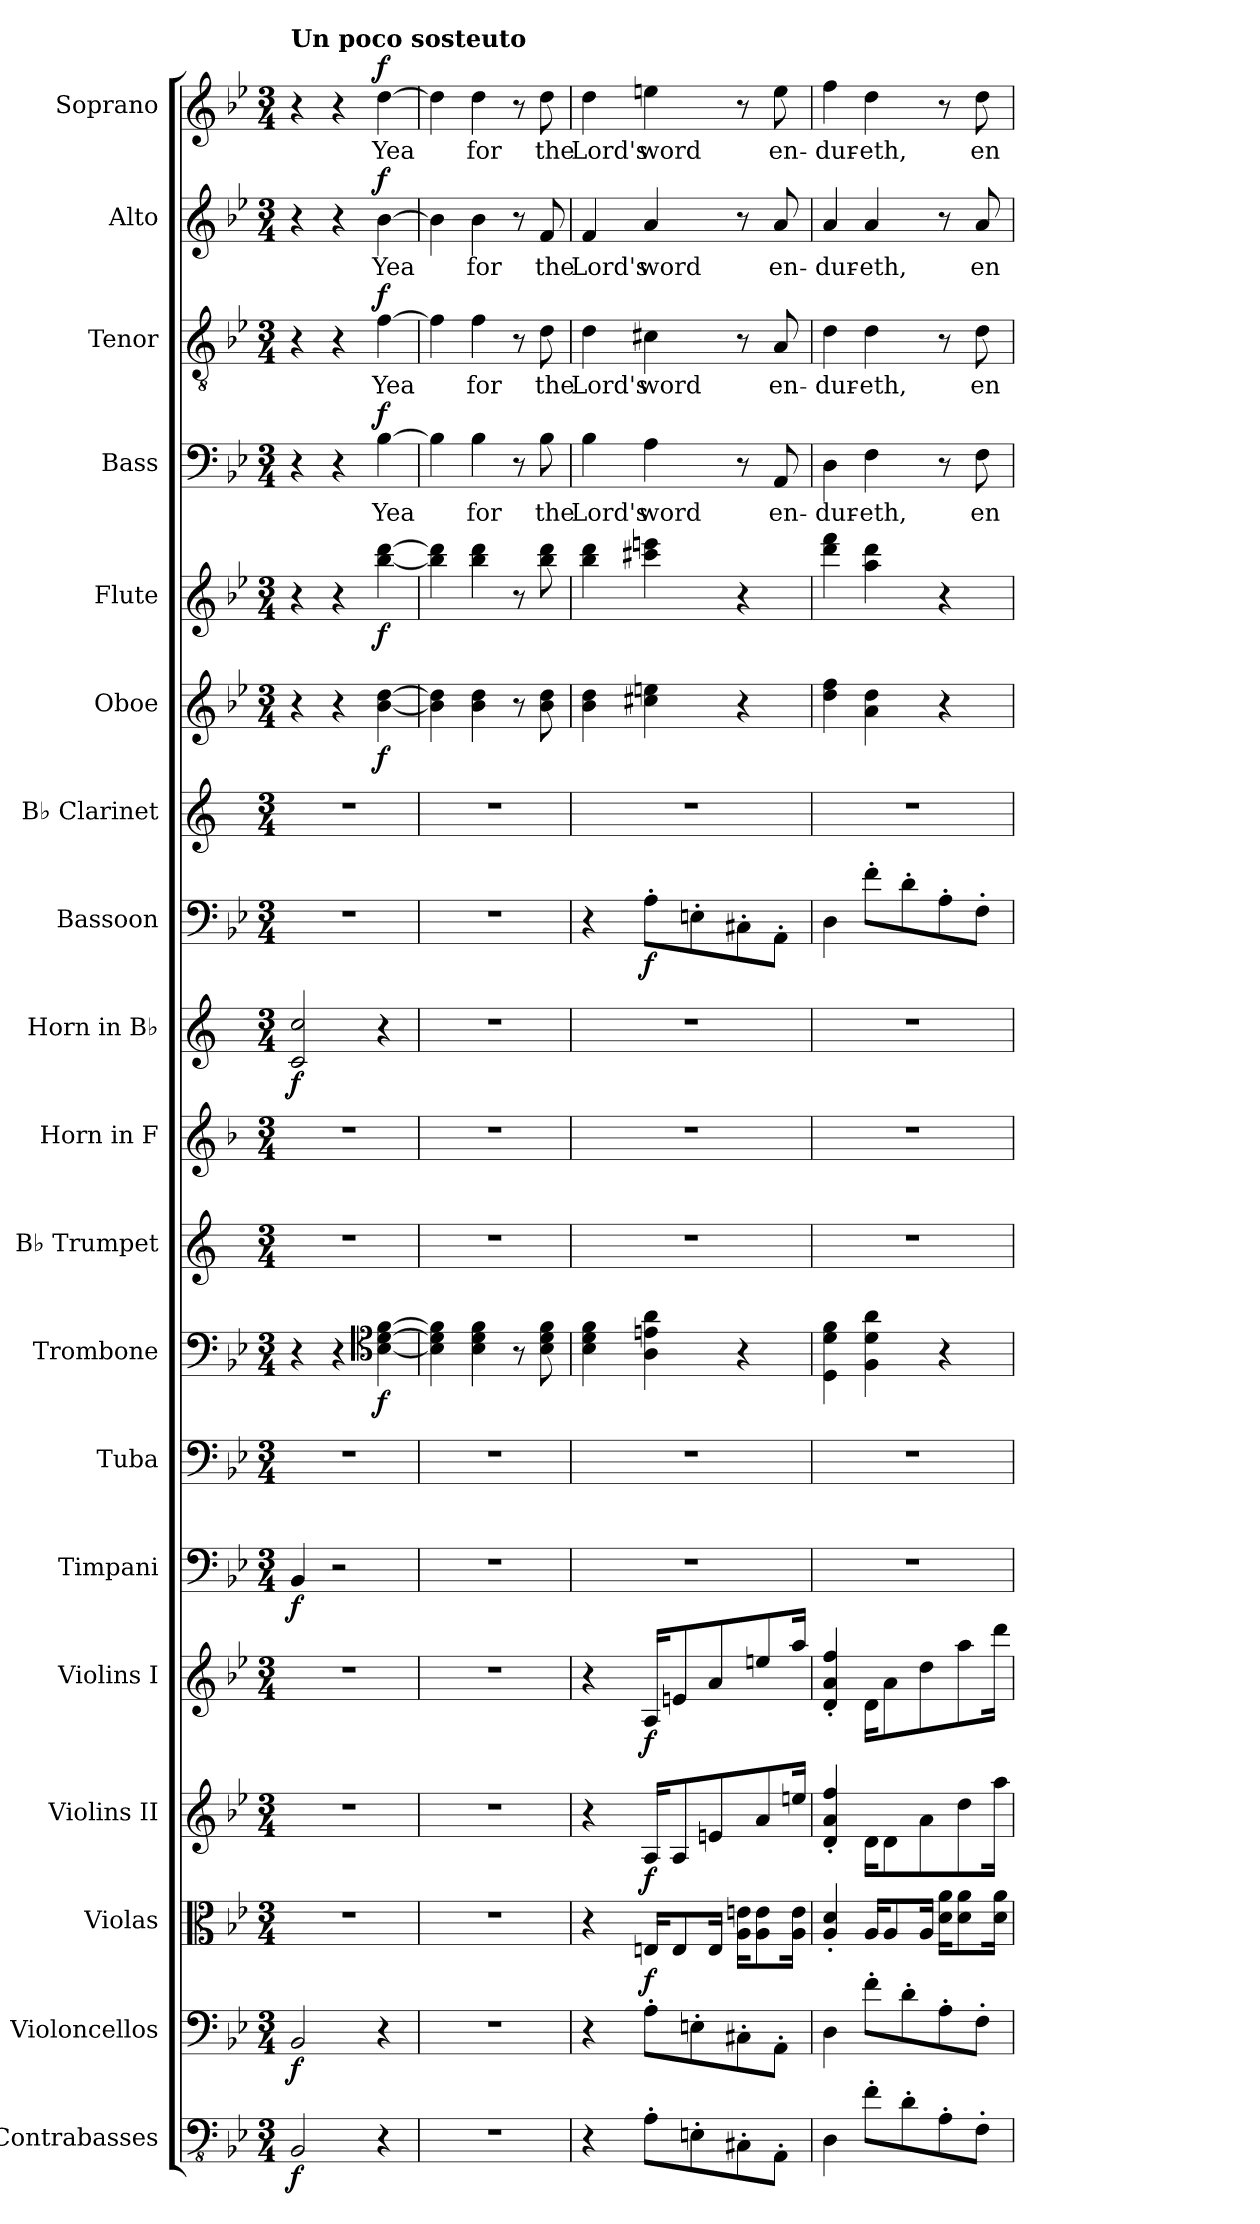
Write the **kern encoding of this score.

**kern	**dynam	**kern	**dynam	**kern	**dynam	**kern	**dynam	**kern	**dynam	**kern	**dynam	**kern	**kern	**dynam	**kern	**kern	**kern	**dynam	**kern	**dynam	**kern	**kern	**dynam	**kern	**dynam	**kern	**text	**dynam	**kern	**text	**dynam	**kern	**text	**dynam	**kern	**text	**dynam
*part19	*part19	*part18	*part18	*part17	*part17	*part16	*part16	*part15	*part15	*part14	*part14	*part13	*part12	*part12	*part11	*part10	*part9	*part9	*part8	*part8	*part7	*part6	*part6	*part5	*part5	*part4	*part4	*part4	*part3	*part3	*part3	*part2	*part2	*part2	*part1	*part1	*part1
*staff19	*staff19	*staff18	*staff18	*staff17	*staff17	*staff16	*staff16	*staff15	*staff15	*staff14	*staff14	*staff13	*staff12	*staff12	*staff11	*staff10	*staff9	*staff9	*staff8	*staff8	*staff7	*staff6	*staff6	*staff5	*staff5	*staff4	*staff4	*staff4	*staff3	*staff3	*staff3	*staff2	*staff2	*staff2	*staff1	*staff1	*staff1
*I"Contrabasses	*	*I"Violoncellos	*	*I"Violas	*	*I"Violins II	*	*I"Violins I	*	*I"Timpani	*	*I"Tuba	*I"Trombone	*	*I"B♭ Trumpet	*I"Horn in F	*I"Horn in B♭	*	*I"Bassoon	*	*I"B♭ Clarinet	*I"Oboe	*	*I"Flute	*	*I"Bass	*	*	*I"Tenor	*	*	*I"Alto	*	*	*I"Soprano	*	*
*I'Cbs.	*	*I'Vcs.	*	*I'Vlas.	*	*I'Vlns. II	*	*I'Vlns. I	*	*I'Timp.	*	*I'Tba.	*I'Tbn.	*	*I'B♭ Tpt.	*	*	*	*I'Bsn.	*	*I'B♭ Cl.	*I'Ob.	*	*I'Fl.	*	*I'B	*	*	*I'T	*	*	*I'A	*	*	*I'S	*	*
*clefFv4	*	*clefF4	*	*clefC3	*	*clefG2	*	*clefG2	*	*clefF4	*	*clefF4	*clefF4	*	*clefG2	*clefG2	*clefG2	*	*clefF4	*	*clefG2	*clefG2	*	*clefG2	*	*clefF4	*	*	*clefGv2	*	*	*clefG2	*	*	*clefG2	*	*
*	*	*	*	*	*	*	*	*	*	*	*	*	*	*	*ITrd1c2	*ITrd4c7	*ITrd1c2	*	*	*	*ITrd1c2	*	*	*	*	*	*	*	*	*	*	*	*	*	*	*	*
*k[b-e-]	*	*k[b-e-]	*	*k[b-e-]	*	*k[b-e-]	*	*k[b-e-]	*	*k[b-e-]	*	*k[b-e-]	*k[b-e-]	*	*k[b-e-]	*k[b-e-]	*k[b-e-]	*	*k[b-e-]	*	*k[b-e-]	*k[b-e-]	*	*k[b-e-]	*	*k[b-e-]	*	*	*k[b-e-]	*	*	*k[b-e-]	*	*	*k[b-e-]	*	*
*M3/4	*	*M3/4	*	*M3/4	*	*M3/4	*	*M3/4	*	*M3/4	*	*M3/4	*M3/4	*	*M3/4	*M3/4	*M3/4	*	*M3/4	*	*M3/4	*M3/4	*	*M3/4	*	*M3/4	*	*	*M3/4	*	*	*M3/4	*	*	*M3/4	*	*
=1	=1	=1	=1	=1	=1	=1	=1	=1	=1	=1	=1	=1	=1	=1	=1	=1	=1	=1	=1	=1	=1	=1	=1	=1	=1	=1	=1	=1	=1	=1	=1	=1	=1	=1	=1	=1	=1
!	!	!	!	!	!	!	!	!	!	!	!	!	!	!	!	!	!	!	!	!	!	!	!	!	!	!	!	!	!	!	!	!	!	!	!LO:TX:a:B:t=Un poco sosteuto	!	!
!	!LO:DY:b	!	!LO:DY:b	!	!	!	!	!	!	!	!LO:DY:b	!	!	!	!	!	!	!LO:DY:b	!	!	!	!	!	!	!	!	!	!	!	!	!	!	!	!	!	!	!
2BBB-/	f	2BB-/	f	2.r	.	2.r	.	2.r	.	4BB-/	f	2.r	4r	.	2.r	2.r	2B-/ 2b-/	f	2.r	.	2.r	4r	.	4r	.	4r	.	.	4r	.	.	4r	.	.	4r	.	.
.	.	.	.	.	.	.	.	.	.	2r	.	.	4r	.	.	.	.	.	.	.	.	4r	.	4r	.	4r	.	.	4r	.	.	4r	.	.	4r	.	.
*	*	*	*	*	*	*	*	*	*	*	*	*	*clefC4	*	*	*	*	*	*	*	*	*	*	*	*	*	*	*	*	*	*	*	*	*	*	*	*
!	!	!	!	!	!	!	!	!	!	!	!	!	!	!LO:DY:b	!	!	!	!	!	!	!	!	!LO:DY:b	!	!LO:DY:b	!	!LO:LY:b	!LO:DY:b	!	!LO:LY:b	!LO:DY:b	!	!LO:LY:b	!LO:DY:b	!	!LO:LY:b	!LO:DY:b
4r	.	4r	.	.	.	.	.	.	.	.	.	.	[4B-\ [4d\ [4f\	f	.	.	4r	.	.	.	.	[4b-\ [4dd\	f	[4bb-\ [4ddd\	f	[4B-\	Yea	f	[4f\	Yea	f	[4b-\	Yea	f	[4dd\	Yea	f
=2	=2	=2	=2	=2	=2	=2	=2	=2	=2	=2	=2	=2	=2	=2	=2	=2	=2	=2	=2	=2	=2	=2	=2	=2	=2	=2	=2	=2	=2	=2	=2	=2	=2	=2	=2	=2	=2
2.r	.	2.r	.	2.r	.	2.r	.	2.r	.	2.r	.	2.r	4B-\] 4d\] 4f\]	.	2.r	2.r	2.r	.	2.r	.	2.r	4b-\] 4dd\]	.	4bb-\] 4ddd\]	.	4B-\]	.	.	4f\]	.	.	4b-\]	.	.	4dd\]	.	.
!	!	!	!	!	!	!	!	!	!	!	!	!	!	!	!	!	!	!	!	!	!	!	!	!	!	!	!LO:LY:b	!	!	!LO:LY:b	!	!	!LO:LY:b	!	!	!LO:LY:b	!
.	.	.	.	.	.	.	.	.	.	.	.	.	4B-\ 4d\ 4f\	.	.	.	.	.	.	.	.	4b-\ 4dd\	.	4bb-\ 4ddd\	.	4B-\	for	.	4f\	for	.	4b-\	for	.	4dd\	for	.
.	.	.	.	.	.	.	.	.	.	.	.	.	8r	.	.	.	.	.	.	.	.	8r	.	8r	.	8r	.	.	8r	.	.	8r	.	.	8r	.	.
!	!	!	!	!	!	!	!	!	!	!	!	!	!	!	!	!	!	!	!	!	!	!	!	!	!	!	!LO:LY:b	!	!	!LO:LY:b	!	!	!LO:LY:b	!	!	!LO:LY:b	!
.	.	.	.	.	.	.	.	.	.	.	.	.	8B-\ 8d\ 8f\	.	.	.	.	.	.	.	.	8b-\ 8dd\	.	8bb-\ 8ddd\	.	8B-\	the	.	8d\	the	.	8f/	the	.	8dd\	the	.
=3	=3	=3	=3	=3	=3	=3	=3	=3	=3	=3	=3	=3	=3	=3	=3	=3	=3	=3	=3	=3	=3	=3	=3	=3	=3	=3	=3	=3	=3	=3	=3	=3	=3	=3	=3	=3	=3
!	!	!	!	!	!	!	!	!	!	!	!	!	!	!	!	!	!	!	!	!	!	!	!	!	!	!	!LO:LY:b	!	!	!LO:LY:b	!	!	!LO:LY:b	!	!	!LO:LY:b	!
4r	.	4r	.	4r	.	4r	.	4r	.	2.r	.	2.r	4B-\ 4d\ 4f\	.	2.r	2.r	2.r	.	4r	.	2.r	4b-\ 4dd\	.	4bb-\ 4ddd\	.	4B-\	Lord's	.	4d\	Lord's	.	4f/	Lord's	.	4dd\	Lord's	.
!	!	!	!	!	!LO:DY:b	!	!LO:DY:b	!	!LO:DY:b	!	!	!	!	!	!	!	!	!	!	!LO:DY:b	!	!	!	!	!	!	!LO:LY:b	!	!	!LO:LY:b	!	!	!LO:LY:b	!	!	!LO:LY:b	!
8AA'\L	.	8A'\L	.	16En/KL	f	16A/KL	f	16A/KL	f	.	.	.	4A\ 4en\ 4a\	.	.	.	.	.	8A'\L	f	.	4cc#X\ 4een\	.	4ccc#X\ 4eeen\	.	4A\	word	.	4c#X\	word	.	4a/	word	.	4een\	word	.
.	.	.	.	8E/	.	8A/	.	8en/	.	.	.	.	.	.	.	.	.	.	.	.	.	.	.	.	.	.	.	.	.	.	.	.	.	.	.	.	.
8EEn'\	.	8En'\	.	.	.	.	.	.	.	.	.	.	.	.	.	.	.	.	8En'\	.	.	.	.	.	.	.	.	.	.	.	.	.	.	.	.	.	.
.	.	.	.	16E/Jk	.	8en/	.	8a/	.	.	.	.	.	.	.	.	.	.	.	.	.	.	.	.	.	.	.	.	.	.	.	.	.	.	.	.	.
8CC#X'\	.	8C#X'\	.	16A\ 16en\KL	.	.	.	.	.	.	.	.	4r	.	.	.	.	.	8C#X'\	.	.	4r	.	4r	.	8r	.	.	8r	.	.	8r	.	.	8r	.	.
.	.	.	.	8A\ 8e\	.	8a/	.	8een/	.	.	.	.	.	.	.	.	.	.	.	.	.	.	.	.	.	.	.	.	.	.	.	.	.	.	.	.	.
!	!	!	!	!	!	!	!	!	!	!	!	!	!	!	!	!	!	!	!	!	!	!	!	!	!	!	!LO:LY:b	!	!	!LO:LY:b	!	!	!LO:LY:b	!	!	!LO:LY:b	!
8AAA'\J	.	8AA'\J	.	.	.	.	.	.	.	.	.	.	.	.	.	.	.	.	8AA'\J	.	.	.	.	.	.	8AA/	en-	.	8A/	en-	.	8a/	en-	.	8ee\	en-	.
.	.	.	.	16A\ 16e\Jk	.	16een/Jk	.	16aa/Jk	.	.	.	.	.	.	.	.	.	.	.	.	.	.	.	.	.	.	.	.	.	.	.	.	.	.	.	.	.
=4	=4	=4	=4	=4	=4	=4	=4	=4	=4	=4	=4	=4	=4	=4	=4	=4	=4	=4	=4	=4	=4	=4	=4	=4	=4	=4	=4	=4	=4	=4	=4	=4	=4	=4	=4	=4	=4
!	!	!	!	!	!	!	!	!	!	!	!	!	!	!	!	!	!	!	!	!	!	!	!	!	!	!	!LO:LY:b	!	!	!LO:LY:b	!	!	!LO:LY:b	!	!	!LO:LY:b	!
4DD\	.	4D\	.	4A/' 4d/'	.	4d/' 4a/' 4ff/'	.	4d/' 4a/' 4ff/'	.	2.r	.	2.r	4D\ 4d\ 4f\	.	2.r	2.r	2.r	.	4D\	.	2.r	4dd\ 4ff\	.	4ddd\ 4fff\	.	4D\	-dur-	.	4d\	-dur-	.	4a/	-dur-	.	4ff\	-dur-	.
!	!	!	!	!	!	!	!	!	!	!	!	!	!	!	!	!	!	!	!	!	!	!	!	!	!	!	!LO:LY:b	!	!	!LO:LY:b	!	!	!LO:LY:b	!	!	!LO:LY:b	!
8F'\L	.	8f'\L	.	16A/KL	.	16d\KL	.	16d\KL	.	.	.	.	4F\ 4d\ 4a\	.	.	.	.	.	8f'\L	.	.	4a\ 4dd\	.	4aa\ 4ddd\	.	4F\	-eth,	.	4d\	-eth,	.	4a/	-eth,	.	4dd\	-eth,	.
.	.	.	.	8A/	.	8d\	.	8a\	.	.	.	.	.	.	.	.	.	.	.	.	.	.	.	.	.	.	.	.	.	.	.	.	.	.	.	.	.
8D'\	.	8d'\	.	.	.	.	.	.	.	.	.	.	.	.	.	.	.	.	8d'\	.	.	.	.	.	.	.	.	.	.	.	.	.	.	.	.	.	.
.	.	.	.	16A/Jk	.	8a\	.	8dd\	.	.	.	.	.	.	.	.	.	.	.	.	.	.	.	.	.	.	.	.	.	.	.	.	.	.	.	.	.
8AA'\	.	8A'\	.	16d\ 16a\KL	.	.	.	.	.	.	.	.	4r	.	.	.	.	.	8A'\	.	.	4r	.	4r	.	8r	.	.	8r	.	.	8r	.	.	8r	.	.
.	.	.	.	8d\ 8a\	.	8dd\	.	8aa\	.	.	.	.	.	.	.	.	.	.	.	.	.	.	.	.	.	.	.	.	.	.	.	.	.	.	.	.	.
!	!	!	!	!	!	!	!	!	!	!	!	!	!	!	!	!	!	!	!	!	!	!	!	!	!	!	!LO:LY:b	!	!	!LO:LY:b	!	!	!LO:LY:b	!	!	!LO:LY:b	!
8FF'\J	.	8F'\J	.	.	.	.	.	.	.	.	.	.	.	.	.	.	.	.	8F'\J	.	.	.	.	.	.	8F\	en-	.	8d\	en-	.	8a/	en-	.	8dd\	en-	.
.	.	.	.	16d\ 16a\Jk	.	16aa\Jk	.	16ddd\Jk	.	.	.	.	.	.	.	.	.	.	.	.	.	.	.	.	.	.	.	.	.	.	.	.	.	.	.	.	.
=	=	=	=	=	=	=	=	=	=	=	=	=	=	=	=	=	=	=	=	=	=	=	=	=	=	=	=	=	=	=	=	=	=	=	=	=	=
*-	*-	*-	*-	*-	*-	*-	*-	*-	*-	*-	*-	*-	*-	*-	*-	*-	*-	*-	*-	*-	*-	*-	*-	*-	*-	*-	*-	*-	*-	*-	*-	*-	*-	*-	*-	*-	*-
